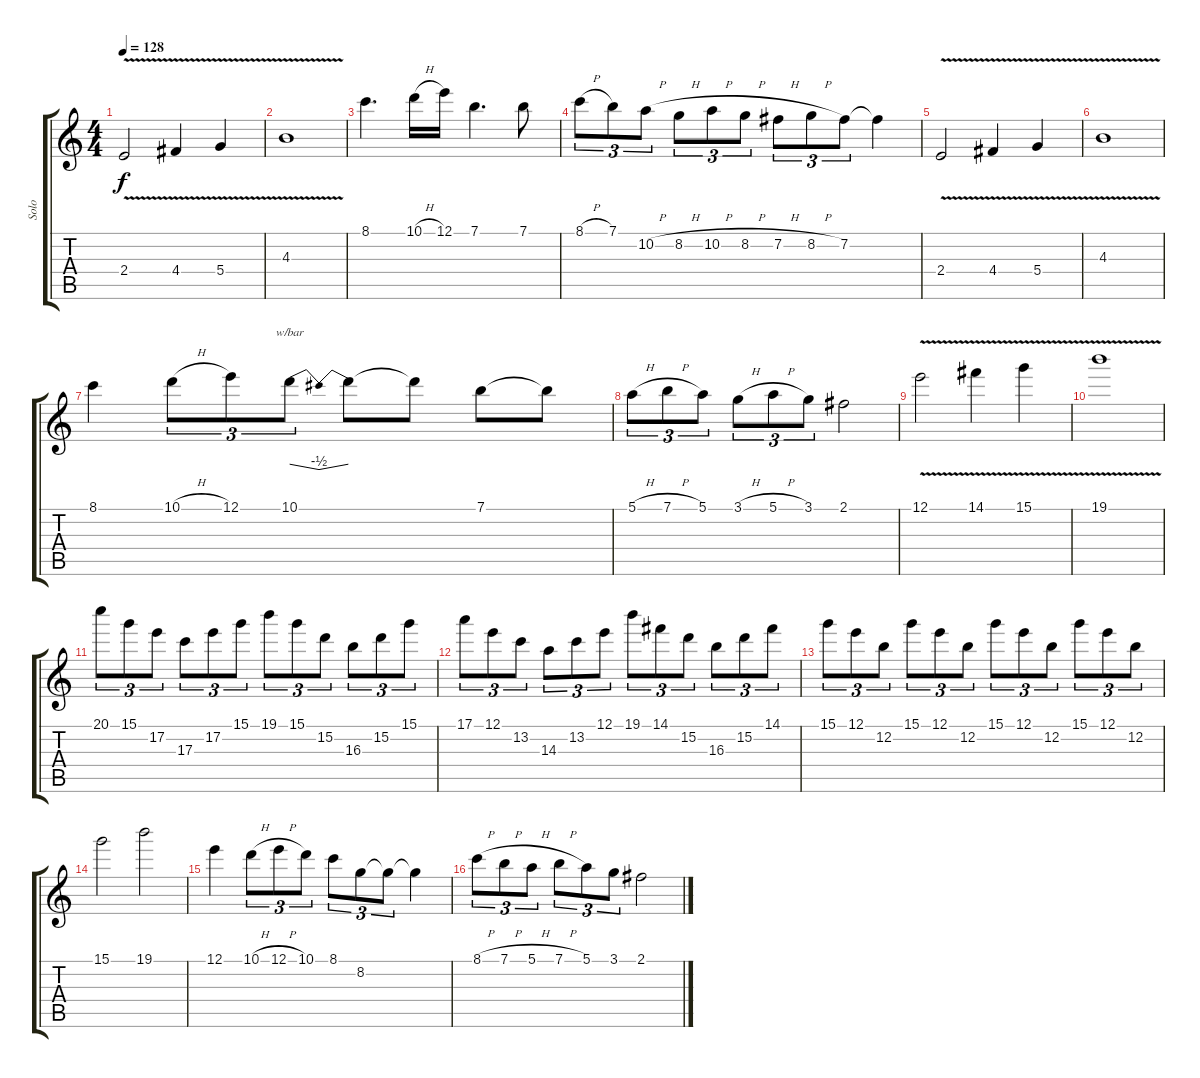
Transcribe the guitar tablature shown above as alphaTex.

\track ("Solo" "Solo") {instrument distortionguitar}
\staff {score tabs}
\tuning (E4 B3 G3 D3 A2 E2) {hide}
\ts (4 4)
\tempo 128
\clef g2
\ks c
2.4{v}.2{dy f} 4.4{v}.4 5.4{v}.4 |
4.3{v}.1 |
8.1.4{d} 10.1{h}.16 12.1.16 7.1.4{d} 7.1.8 |
8.1{h}.8{tu (3 2)} 7.1.8{tu (3 2)} 10.2{h}.8{tu (3 2)} 8.2{h}.8{tu (3 2)} 10.2{h}.8{tu (3 2)} 8.2{h}.8{tu (3 2)} 7.2{h}.8{tu (3 2)} 8.2{h}.8{tu (3 2)} 7.2.8{tu (3 2)} 7.2{t}.4 |
2.4{v}.2 4.4{v}.4 5.4{v}.4 |
4.3{v}.1 |
8.1.4 10.1{h}.8{tu (3 2)} 12.1.8{tu (3 2)} 10.1.8{tu (3 2) tbe (dip default 0 0 30 -2 60 0)} 10.1{t}.8 10.1{t}.8 7.1.8 7.1{t}.8 |
5.1{h}.8{tu (3 2)} 7.1{h}.8{tu (3 2)} 5.1.8{tu (3 2)} 3.1{h}.8{tu (3 2)} 5.1{h}.8{tu (3 2)} 3.1.8{tu (3 2)} 2.1.2 |
12.1{v}.2 14.1{v}.4 15.1{v}.4 |
19.1{v}.1 |
20.1.8{tu (3 2)} 15.1.8{tu (3 2)} 17.2.8{tu (3 2)} 17.3.8{tu (3 2)} 17.2.8{tu (3 2)} 15.1.8{tu (3 2)} 19.1.8{tu (3 2)} 15.1.8{tu (3 2)} 15.2.8{tu (3 2)} 16.3.8{tu (3 2)} 15.2.8{tu (3 2)} 15.1.8{tu (3 2)} |
17.1.8{tu (3 2)} 12.1.8{tu (3 2)} 13.2.8{tu (3 2)} 14.3.8{tu (3 2)} 13.2.8{tu (3 2)} 12.1.8{tu (3 2)} 19.1.8{tu (3 2)} 14.1.8{tu (3 2)} 15.2.8{tu (3 2)} 16.3.8{tu (3 2)} 15.2.8{tu (3 2)} 14.1.8{tu (3 2)} |
15.1.8{tu (3 2)} 12.1.8{tu (3 2)} 12.2.8{tu (3 2)} 15.1.8{tu (3 2)} 12.1.8{tu (3 2)} 12.2.8{tu (3 2)} 15.1.8{tu (3 2)} 12.1.8{tu (3 2)} 12.2.8{tu (3 2)} 15.1.8{tu (3 2)} 12.1.8{tu (3 2)} 12.2.8{tu (3 2)} |
15.1.2 19.1.2 |
12.1.4 10.1{h}.8{tu (3 2)} 12.1{h}.8{tu (3 2)} 10.1.8{tu (3 2)} 8.1.8{tu (3 2)} 8.2.8{tu (3 2)} 8.2{t}.8{tu (3 2)} 8.2{t}.4 |
8.1{h}.8{tu (3 2)} 7.1{h}.8{tu (3 2)} 5.1{h}.8{tu (3 2)} 7.1{h}.8{tu (3 2)} 5.1.8{tu (3 2)} 3.1.8{tu (3 2)} 2.1.2
